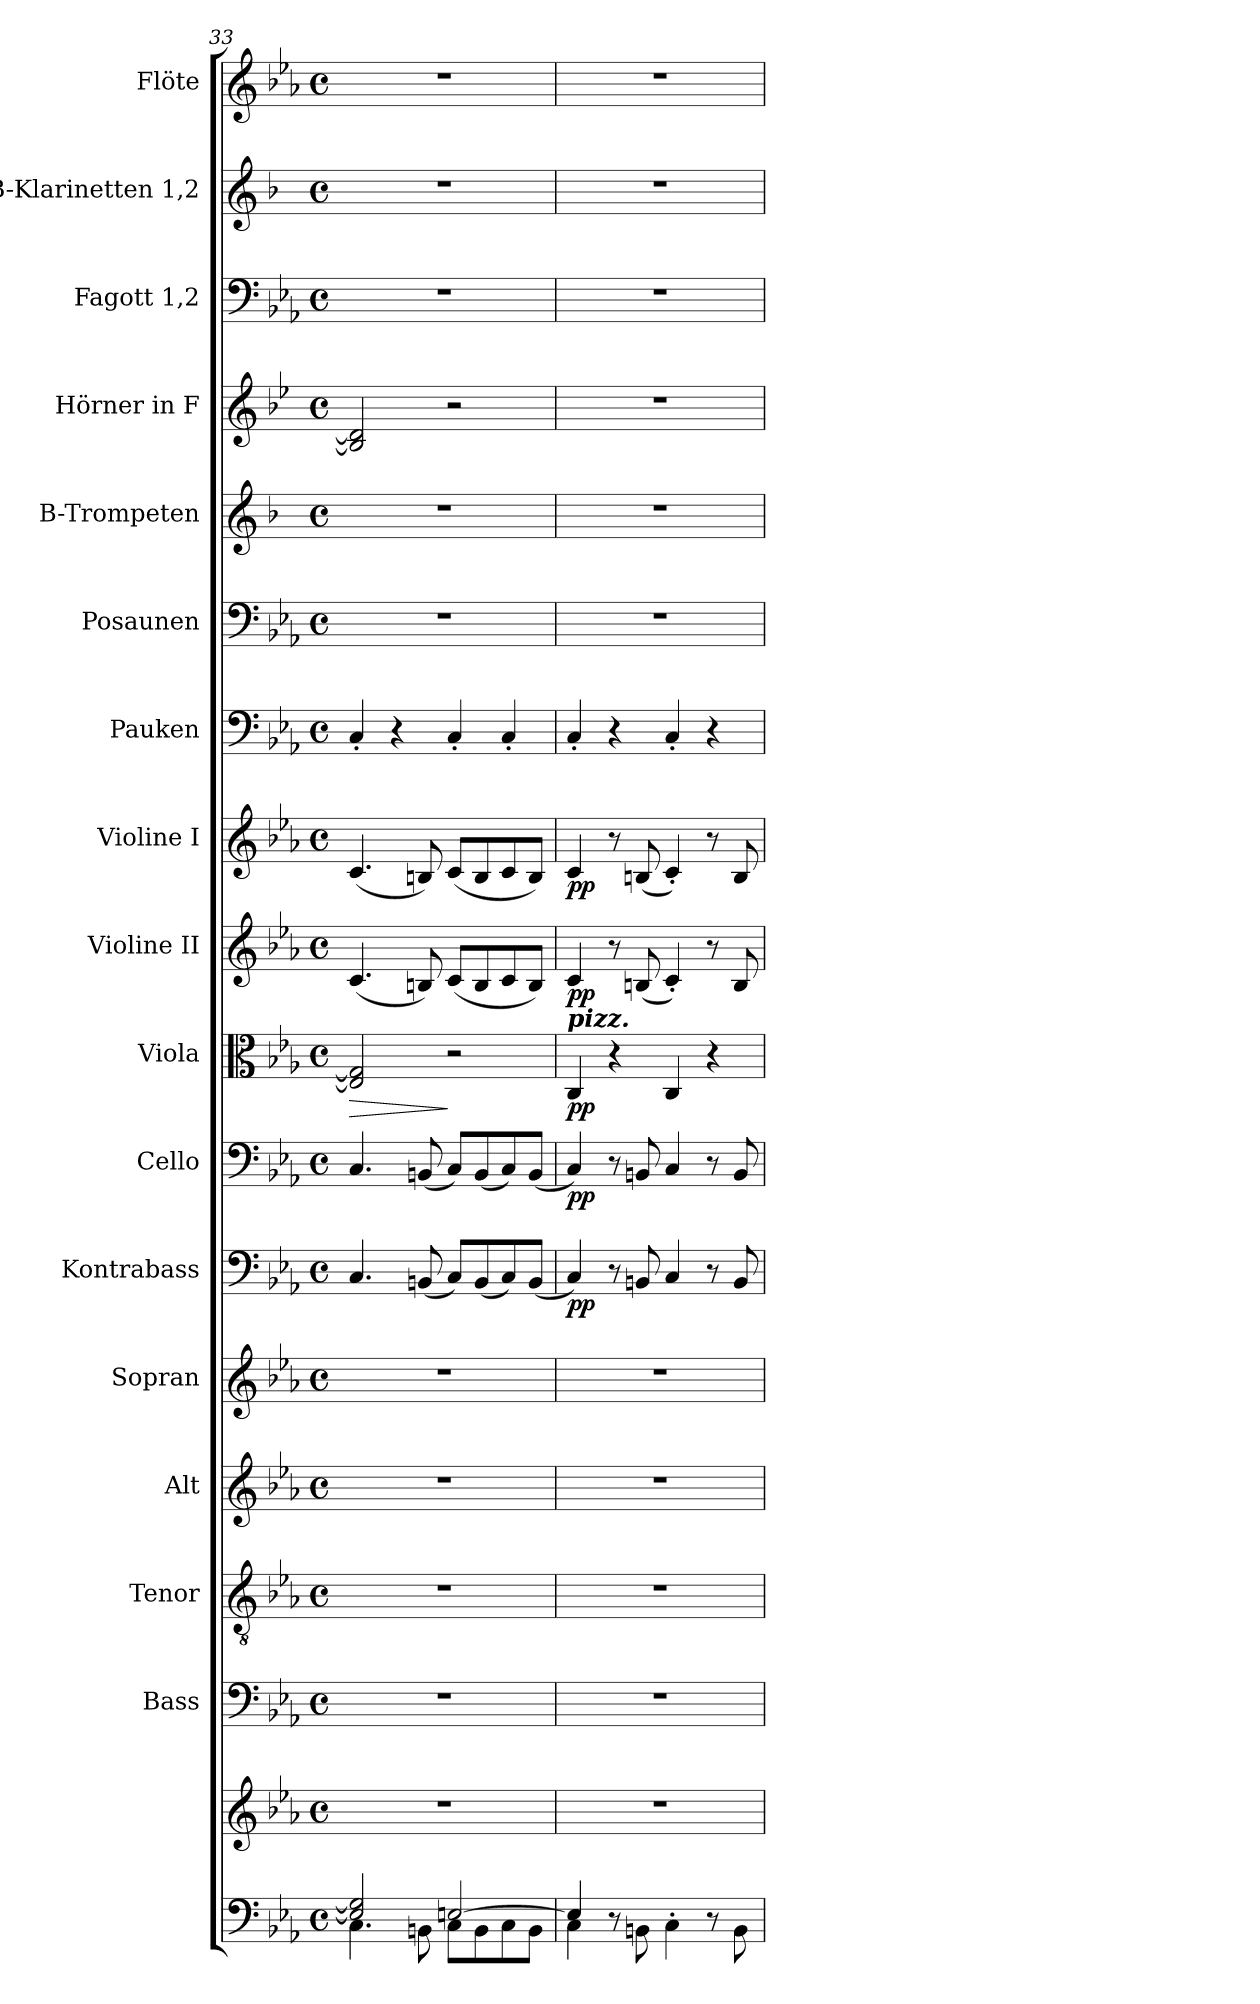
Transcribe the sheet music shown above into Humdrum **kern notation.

**kern	**kern	**kern	**kern	**kern	**kern	**kern	**dynam	**kern	**dynam	**kern	**dynam	**kern	**dynam	**kern	**dynam	**kern	**kern	**kern	**kern	**kern	**kern	**kern
*part17	*part17	*part16	*part15	*part14	*part13	*part12	*part12	*part11	*part11	*part10	*part10	*part9	*part9	*part8	*part8	*part7	*part6	*part5	*part4	*part3	*part2	*part1
*staff18	*staff17	*staff16	*staff15	*staff14	*staff13	*staff12	*staff12	*staff11	*staff11	*staff10	*staff10	*staff9	*staff9	*staff8	*staff8	*staff7	*staff6	*staff5	*staff4	*staff3	*staff2	*staff1
*	*	*I"Bass	*I"Tenor	*I"Alt	*I"Sopran	*I"Kontrabass	*	*I"Cello	*	*I"Viola	*	*I"Violine II	*	*I"Violine I	*	*I"Pauken	*I"Posaunen	*I"B-Trompeten	*I"Hörner in F	*I"Fagott 1,2	*I"B-Klarinetten 1,2	*I"Flöte
*	*	*I'B.	*I'T.	*I'A.	*I'S.	*I'Kb.	*	*	*	*I'Vla.	*	*I'Vl. II	*	*I'Vl. I	*	*I'Pk.	*I'Pos.	*I'B Trp.	*	*I'Fg.	*I'Kl.	*I'Fl.
*clefF4	*clefG2	*clefF4	*clefGv2	*clefG2	*clefG2	*clefF4	*	*clefF4	*	*clefC3	*	*clefG2	*	*clefG2	*	*clefF4	*clefF4	*clefG2	*clefG2	*clefF4	*clefG2	*clefG2
*	*	*	*	*	*	*ITrd7c12	*	*	*	*	*	*	*	*	*	*	*	*ITrd1c2	*ITrd4c7	*	*ITrd1c2	*
*k[b-e-a-]	*k[b-e-a-]	*k[b-e-a-]	*k[b-e-a-]	*k[b-e-a-]	*k[b-e-a-]	*k[b-e-a-]	*	*k[b-e-a-]	*	*k[b-e-a-]	*	*k[b-e-a-]	*	*k[b-e-a-]	*	*k[b-e-a-]	*k[b-e-a-]	*k[b-e-a-]	*k[b-e-a-]	*k[b-e-a-]	*k[b-e-a-]	*k[b-e-a-]
*E-:	*E-:	*E-:	*E-:	*E-:	*E-:	*E-:	*	*E-:	*	*E-:	*	*E-:	*	*E-:	*	*E-:	*E-:	*E-:	*E-:	*E-:	*E-:	*E-:
*M4/4	*M4/4	*M4/4	*M4/4	*M4/4	*M4/4	*M4/4	*	*M4/4	*	*M4/4	*	*M4/4	*	*M4/4	*	*M4/4	*M4/4	*M4/4	*M4/4	*M4/4	*M4/4	*M4/4
*met(c)	*met(c)	*met(c)	*met(c)	*met(c)	*met(c)	*met(c)	*	*met(c)	*	*met(c)	*	*met(c)	*	*met(c)	*	*met(c)	*met(c)	*met(c)	*met(c)	*met(c)	*met(c)	*met(c)
=33	=33	=33	=33	=33	=33	=33	=33	=33	=33	=33	=33	=33	=33	=33	=33	=33	=33	=33	=33	=33	=33	=33
*^	*	*	*	*	*	*	*	*	*	*	*	*	*	*	*	*	*	*	*	*	*	*
!	!	!	!	!	!	!	!	!	!	!	!	!LO:HP:b	!	!	!	!	!	!	!	!	!	!	!
2E/] 2G/]	4.C\	1r	1r	1r	1r	1r	4.CC/	.	4.C/	.	2En/] 2G/]	>	(<4.c/	.	(<4.c/	.	4C'</	1r	1r	2En/] 2G/]	1r	1r	1r
.	.	.	.	.	.	.	.	.	.	.	.	.	.	.	.	.	4r	.	.	.	.	.	.
.	8BBn\	.	.	.	.	.	(<8BBBn/	.	(<8BBn/	.	.	.	8Bn/)	.	8Bn/)	.	.	.	.	.	.	.	.
[>2En/	8C\L	.	.	.	.	.	8CC/L)	.	8C/L)	.	2r	]	(<8c/L	.	(<8c/L	.	4C'</	.	.	2r	.	.	.
.	8BB\	.	.	.	.	.	(<8BBB/	.	(<8BB/	.	.	.	8B/	.	8B/	.	.	.	.	.	.	.	.
.	8C\	.	.	.	.	.	8CC/)	.	8C/)	.	.	.	8c/	.	8c/	.	4C'</	.	.	.	.	.	.
.	8BB\J	.	.	.	.	.	(<8BBB/J	.	(<8BB/J	.	.	.	8B/J)	.	8B/J)	.	.	.	.	.	.	.	.
!!LO:PB:g=z
=34	=34	=34	=34	=34	=34	=34	=34	=34	=34	=34	=34	=34	=34	=34	=34	=34	=34	=34	=34	=34	=34	=34	=34
!	!	!	!	!	!	!	!	!	!	!	!LO:TX:a:Bi:t=pizz.	!	!	!	!	!	!	!	!	!	!	!	!
!	!	!	!	!	!	!	!	!LO:DY:b	!	!LO:DY:b	!	!LO:DY:b	!	!LO:DY:b	!	!LO:DY:b	!	!	!	!	!	!	!
4E/]	4C\	1r	1r	1r	1r	1r	4CC/)	pp	4C/)	pp	4C/	pp	4c/	pp	4c/	pp	4C'</	1r	1r	1r	1r	1r	1r
2.ryy	8r	.	.	.	.	.	8r	.	8r	.	4r	.	8r	.	8r	.	4r	.	.	.	.	.	.
.	8BBn\	.	.	.	.	.	8BBBn/	.	8BBn/	.	.	.	(<8Bn/	.	(<8Bn/	.	.	.	.	.	.	.	.
.	4C'>\	.	.	.	.	.	4CC/	.	4C/	.	4C/	.	4c'</)	.	4c'</)	.	4C'</	.	.	.	.	.	.
.	8r	.	.	.	.	.	8r	.	8r	.	4r	.	8r	.	8r	.	4r	.	.	.	.	.	.
.	8BB\	.	.	.	.	.	8BBB/	.	8BB/	.	.	.	8B/	.	8B/	.	.	.	.	.	.	.	.
*v	*v	*	*	*	*	*	*	*	*	*	*	*	*	*	*	*	*	*	*	*	*	*	*
=	=	=	=	=	=	=	=	=	=	=	=	=	=	=	=	=	=	=	=	=	=	=
*-	*-	*-	*-	*-	*-	*-	*-	*-	*-	*-	*-	*-	*-	*-	*-	*-	*-	*-	*-	*-	*-	*-
